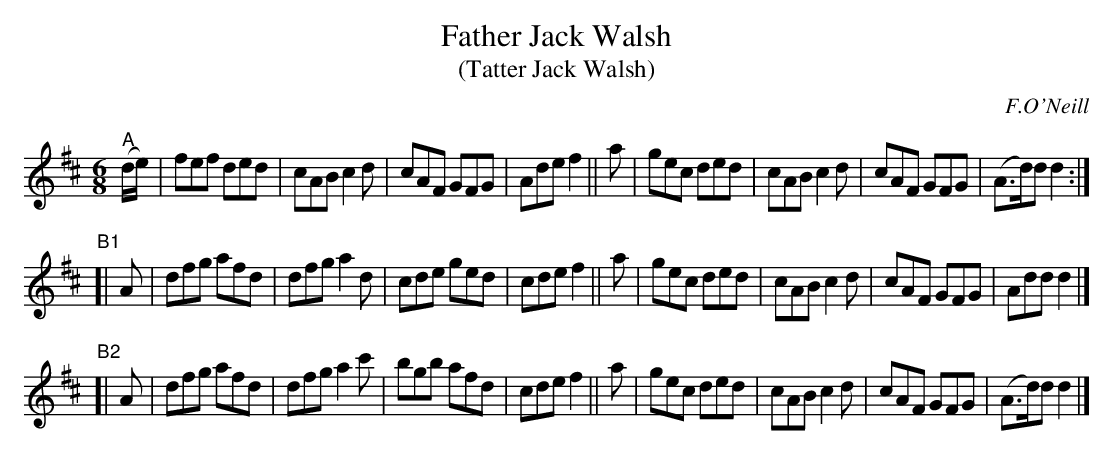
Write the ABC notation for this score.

X:1
T: Father Jack Walsh
T: (Tatter Jack Walsh)
O: F.O'Neill
M: 6/8
L: 1/8
K: D
"^A"\
(d/e/) | fef ded | cAB c2d | cAF GFG | Ade f2 \
|| a   | gec ded | cAB c2d | cAF GFG | (A>d)d d2 :|
"^B1"\
[| A | dfg afd | dfg a2d | cde ged | cde f2 \
|| a | gec ded | cAB c2d | cAF GFG | Add d2 |]
"^B2"\
[| A | dfg afd | dfg a2c'| bgb afd | cde f2 \
|| a | gec ded | cAB c2d | cAF GFG | (A>d)d d2 |]
